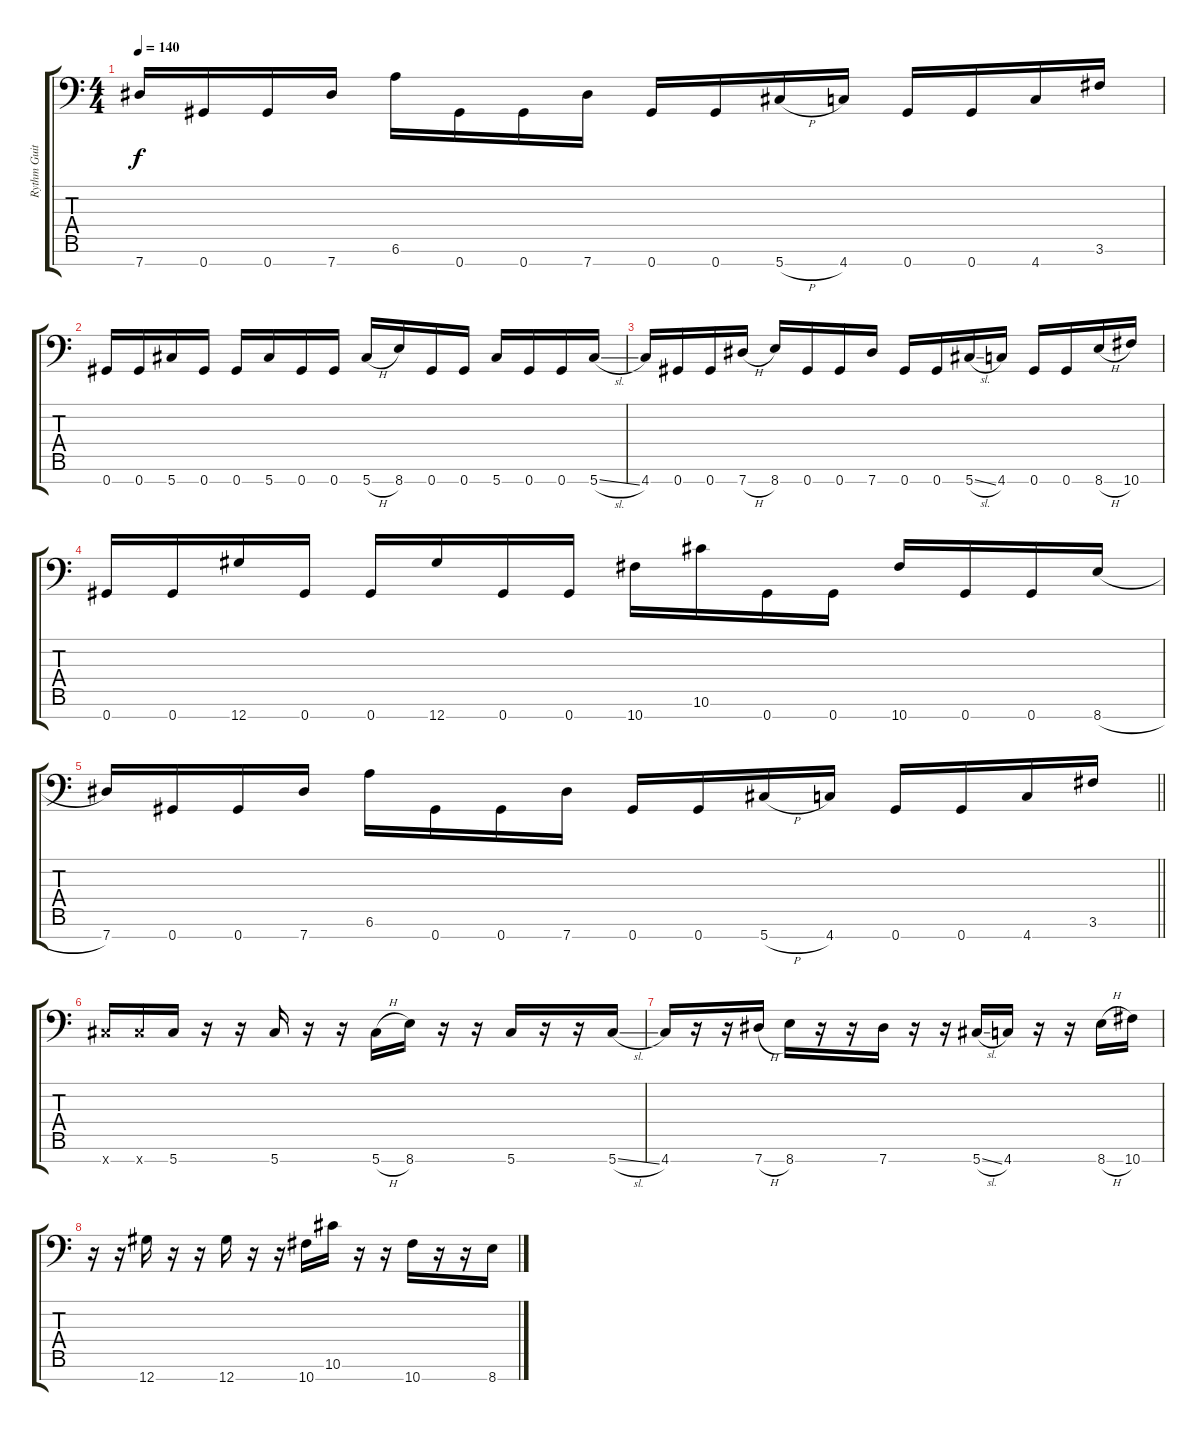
\track ("Rythm Guitar #1" "Rythm Guit") {instrument distortionguitar}
\staff {score tabs}
\tuning (Db4 Ab3 Eb3 Db3 Ab2 Eb2 Ab1) {hide}
\ts (4 4)
\tempo 140
\clef f4
\ks c
7.7.16{dy f} 0.7.16 0.7.16 7.7.16 6.6.16 0.7.16 0.7.16 7.7.16 0.7.16 0.7.16 5.7{h}.16 4.7.16 0.7.16 0.7.16 4.7.16 3.6.16 |
0.7.16 0.7.16 5.7.16 0.7.16 0.7.16 5.7.16 0.7.16 0.7.16 5.7{h}.16 8.7.16 0.7.16 0.7.16 5.7.16 0.7.16 0.7.16 5.7{sl}.16 |
4.7.16 0.7.16 0.7.16 7.7{h}.16 8.7.16 0.7.16 0.7.16 7.7.16 0.7.16 0.7.16 5.7{sl}.16 4.7.16 0.7.16 0.7.16 8.7{h}.16 10.7.16 |
0.7.16 0.7.16 12.7.16 0.7.16 0.7.16 12.7.16 0.7.16 0.7.16 10.7.16 10.6.16 0.7.16 0.7.16 10.7.16 0.7.16 0.7.16 8.7{h}.16 |
\barLineRight lightlight
7.7.16 0.7.16 0.7.16 7.7.16 6.6.16 0.7.16 0.7.16 7.7.16 0.7.16 0.7.16 5.7{h}.16 4.7.16 0.7.16 0.7.16 4.7.16 3.6.16 |
\section ("" "")
5.7{x}.16 5.7{x}.16 5.7.16 r.16 r.16 5.7.16 r.16 r.16 5.7{h}.16 8.7.16 r.16 r.16 5.7.16 r.16 r.16 5.7{sl}.16 |
4.7.16 r.16 r.16 7.7{h}.16 8.7.16 r.16 r.16 7.7.16 r.16 r.16 5.7{sl}.16 4.7.16 r.16 r.16 8.7{h}.16 10.7.16 |
r.16 r.16 12.7.16 r.16 r.16 12.7.16 r.16 r.16 10.7.16 10.6.16 r.16 r.16 10.7.16 r.16 r.16 8.7{h}.16
